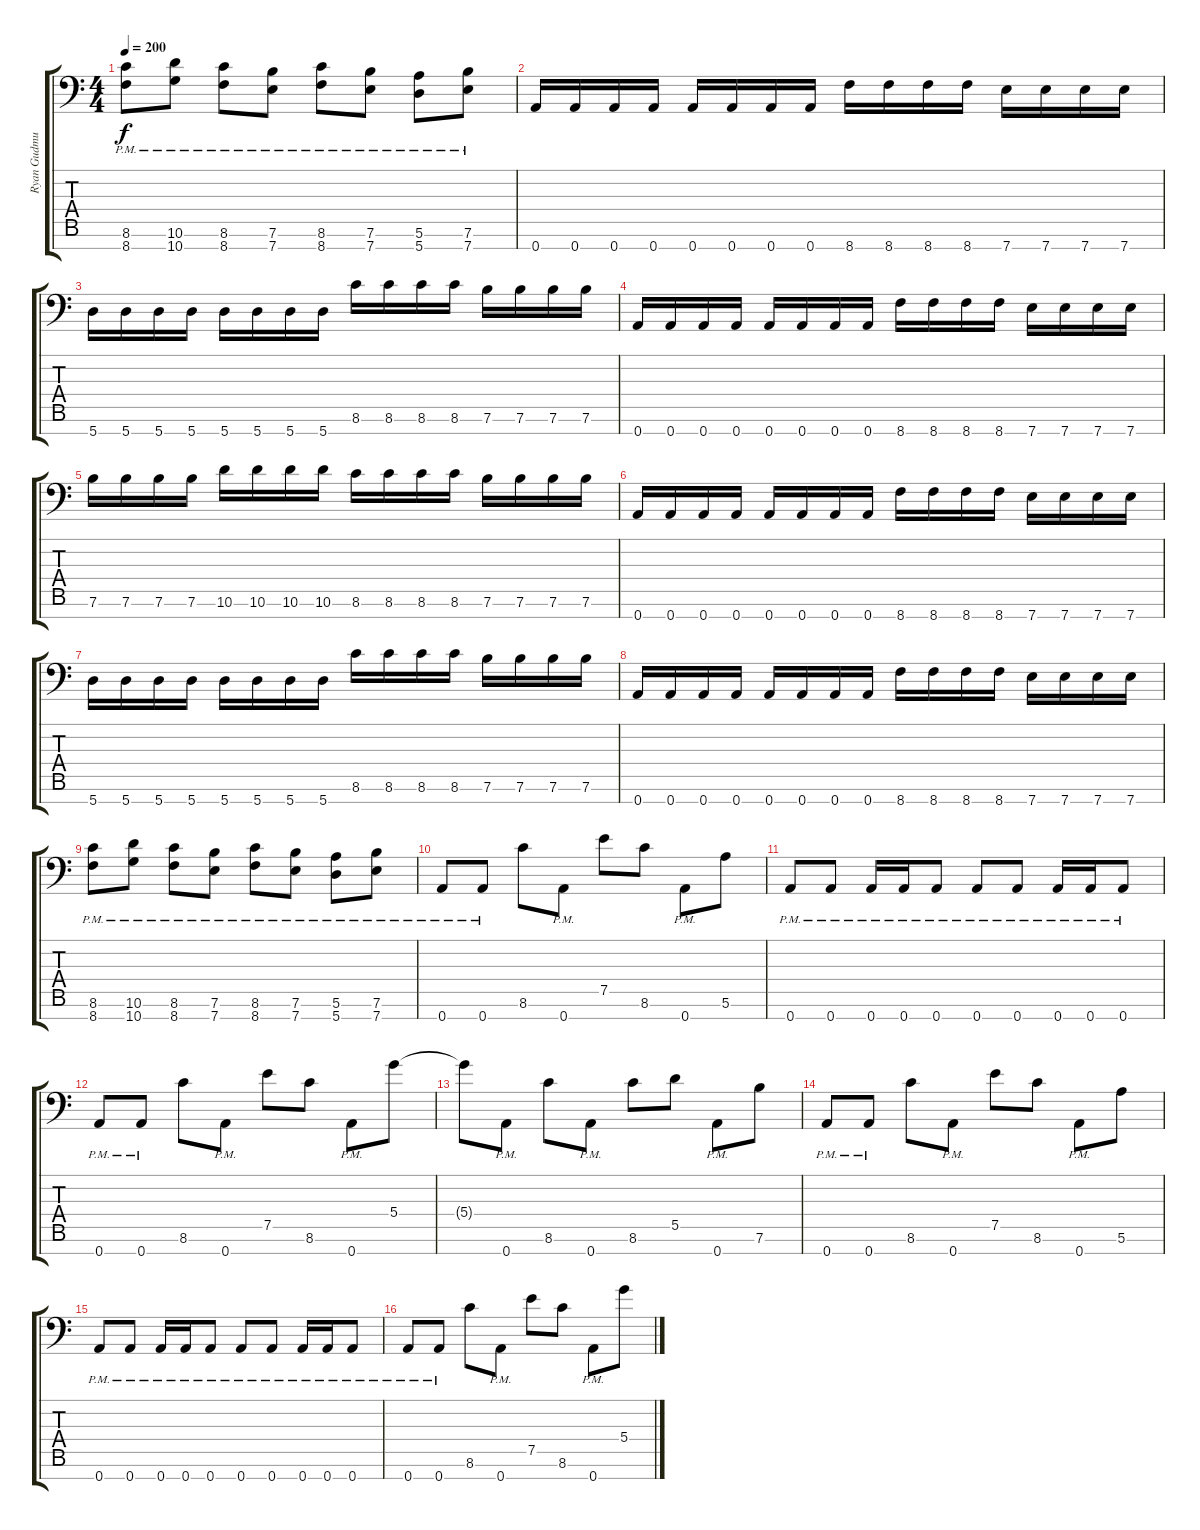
\track ("Ryan Gudmunds" "Ryan Gudmu") {instrument distortionguitar}
\staff {score tabs}
\tuning (E4 B3 G3 D3 A2 E2 A1) {hide}
\ts (4 4)
\tempo 200
\clef f4
\ks c
(8.6{pm} 8.7{pm}).8{dy f} (10.6{pm} 10.7{pm}).8 (8.6{pm} 8.7{pm}).8 (7.6{pm} 7.7{pm}).8 (8.6{pm} 8.7{pm}).8 (7.6{pm} 7.7{pm}).8 (5.6{pm} 5.7{pm}).8 (7.6{pm} 7.7{pm}).8 |
0.7.16 0.7.16 0.7.16 0.7.16 0.7.16 0.7.16 0.7.16 0.7.16 8.7.16 8.7.16 8.7.16 8.7.16 7.7.16 7.7.16 7.7.16 7.7.16 |
5.7.16 5.7.16 5.7.16 5.7.16 5.7.16 5.7.16 5.7.16 5.7.16 8.6.16 8.6.16 8.6.16 8.6.16 7.6.16 7.6.16 7.6.16 7.6.16 |
0.7.16 0.7.16 0.7.16 0.7.16 0.7.16 0.7.16 0.7.16 0.7.16 8.7.16 8.7.16 8.7.16 8.7.16 7.7.16 7.7.16 7.7.16 7.7.16 |
7.6.16 7.6.16 7.6.16 7.6.16 10.6.16 10.6.16 10.6.16 10.6.16 8.6.16 8.6.16 8.6.16 8.6.16 7.6.16 7.6.16 7.6.16 7.6.16 |
0.7.16 0.7.16 0.7.16 0.7.16 0.7.16 0.7.16 0.7.16 0.7.16 8.7.16 8.7.16 8.7.16 8.7.16 7.7.16 7.7.16 7.7.16 7.7.16 |
5.7.16 5.7.16 5.7.16 5.7.16 5.7.16 5.7.16 5.7.16 5.7.16 8.6.16 8.6.16 8.6.16 8.6.16 7.6.16 7.6.16 7.6.16 7.6.16 |
0.7.16 0.7.16 0.7.16 0.7.16 0.7.16 0.7.16 0.7.16 0.7.16 8.7.16 8.7.16 8.7.16 8.7.16 7.7.16 7.7.16 7.7.16 7.7.16 |
(8.6{pm} 8.7{pm}).8 (10.6{pm} 10.7{pm}).8 (8.6{pm} 8.7{pm}).8 (7.6{pm} 7.7{pm}).8 (8.6{pm} 8.7{pm}).8 (7.6{pm} 7.7{pm}).8 (5.6{pm} 5.7{pm}).8 (7.6{pm} 7.7{pm}).8 |
0.7{pm}.8 0.7{pm}.8 8.6.8 0.7{pm}.8 7.5.8 8.6.8 0.7{pm}.8 5.6.8 |
0.7{pm}.8 0.7{pm}.8 0.7{pm}.16 0.7{pm}.16 0.7{pm}.8 0.7{pm}.8 0.7{pm}.8 0.7{pm}.16 0.7{pm}.16 0.7{pm}.8 |
0.7{pm}.8 0.7{pm}.8 8.6.8 0.7{pm}.8 7.5.8 8.6.8 0.7{pm}.8 5.4.8 |
5.4{t}.8 0.7{pm}.8 8.6.8 0.7{pm}.8 8.6.8 5.5.8 0.7{pm}.8 7.6.8 |
0.7{pm}.8 0.7{pm}.8 8.6.8 0.7{pm}.8 7.5.8 8.6.8 0.7{pm}.8 5.6.8 |
0.7{pm}.8 0.7{pm}.8 0.7{pm}.16 0.7{pm}.16 0.7{pm}.8 0.7{pm}.8 0.7{pm}.8 0.7{pm}.16 0.7{pm}.16 0.7{pm}.8 |
0.7{pm}.8 0.7{pm}.8 8.6.8 0.7{pm}.8 7.5.8 8.6.8 0.7{pm}.8 5.4.8
